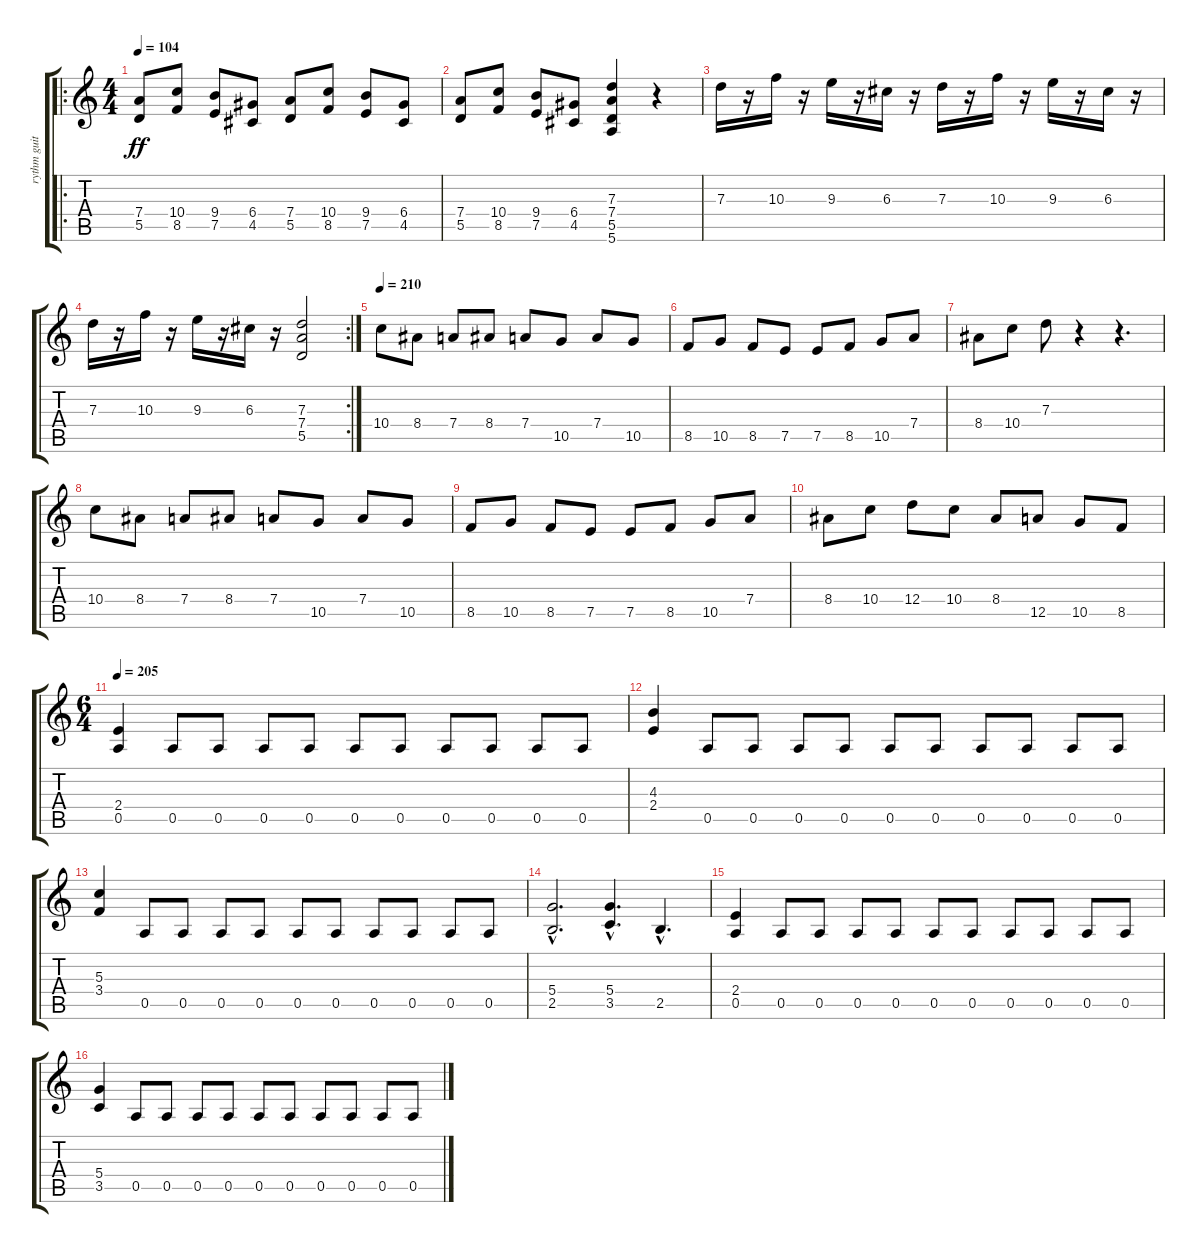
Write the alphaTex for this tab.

\track ("rythm guitar" "rythm guit") {instrument distortionguitar}
\staff {score tabs}
\tuning (E4 B3 G3 D3 A2 E2) {hide}
\ro
\ts (4 4)
\tempo 104
\clef g2
\ks c
(7.4 5.5).8{dy ff} (10.4 8.5).8 (9.4 7.5).8 (6.4 4.5).8 (7.4 5.5).8 (10.4 8.5).8 (9.4 7.5).8 (6.4 4.5).8 |
(7.4 5.5).8 (10.4 8.5).8 (9.4 7.5).8 (6.4 4.5).8 (7.3 7.4 5.5 5.6).4 r.4 |
7.3.16 r.16 10.3.16 r.16 9.3.16 r.16 6.3.16 r.16 7.3.16 r.16 10.3.16 r.16 9.3.16 r.16 6.3.16 r.16 |
\rc 2
7.3.16 r.16 10.3.16 r.16 9.3.16 r.16 6.3.16 r.16 (7.3 7.4 5.5).2 |
\tempo 210
10.4.8 8.4.8 7.4.8 8.4.8 7.4.8 10.5.8 7.4.8 10.5.8 |
8.5.8 10.5.8 8.5.8 7.5.8 7.5.8 8.5.8 10.5.8 7.4.8 |
8.4.8 10.4.8 7.3.8 r.4 r.4{d} |
10.4.8 8.4.8 7.4.8 8.4.8 7.4.8 10.5.8 7.4.8 10.5.8 |
8.5.8 10.5.8 8.5.8 7.5.8 7.5.8 8.5.8 10.5.8 7.4.8 |
8.4.8 10.4.8 12.4.8 10.4.8 8.4.8 12.5.8 10.5.8 8.5.8 |
\ts (6 4)
\tempo 205
(2.4 0.5).4 0.5.8 0.5.8 0.5.8 0.5.8 0.5.8 0.5.8 0.5.8 0.5.8 0.5.8 0.5.8 |
(4.3 2.4).4 0.5.8 0.5.8 0.5.8 0.5.8 0.5.8 0.5.8 0.5.8 0.5.8 0.5.8 0.5.8 |
(5.3 3.4).4 0.5.8 0.5.8 0.5.8 0.5.8 0.5.8 0.5.8 0.5.8 0.5.8 0.5.8 0.5.8 |
(5.4{hac} 2.5{hac}).2{d} (5.4{hac} 3.5{hac}).4{d} 2.5{hac}.4{d} |
(2.4 0.5).4 0.5.8 0.5.8 0.5.8 0.5.8 0.5.8 0.5.8 0.5.8 0.5.8 0.5.8 0.5.8 |
(5.4 3.5).4 0.5.8 0.5.8 0.5.8 0.5.8 0.5.8 0.5.8 0.5.8 0.5.8 0.5.8 0.5.8
